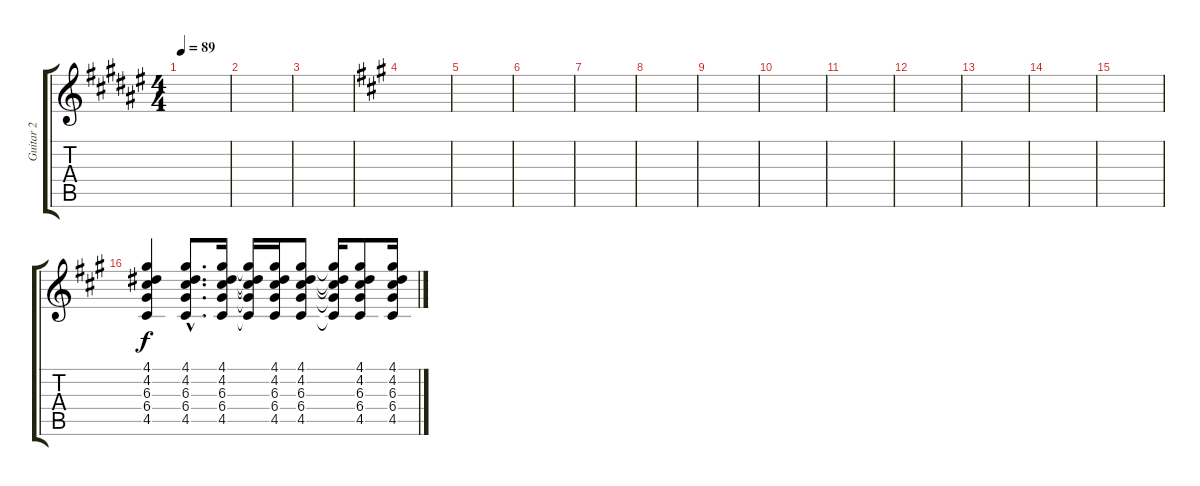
\track ("Guitar 2" "Guitar 2") {instrument acousticguitarsteel}
\staff {score tabs}
\tuning (E4 B3 G3 D3 A2 E2) {hide}
\ts (4 4)
\tempo 89
\clef g2
\ks f#
|
|
|
\ks f#minor
|
|
|
|
|
|
|
|
|
|
|
|
(4.1 4.2 6.3 6.4 4.5).4 (4.1{hac} 4.2{hac} 6.3{hac} 6.4{hac} 4.5{hac}).8{d} (4.1 4.2 6.3 6.4 4.5).16 (4.1{t} 4.2{t} 6.3{t} 6.4{t} 4.5{t}).16 (4.1 4.2 6.3 6.4 4.5).16 (4.1 4.2 6.3 6.4 4.5).8 (4.1{t} 4.2{t} 6.3{t} 6.4{t} 4.5{t}).16 (4.1 4.2 6.3 6.4 4.5).8 (4.1 4.2 6.3 6.4 4.5).16
